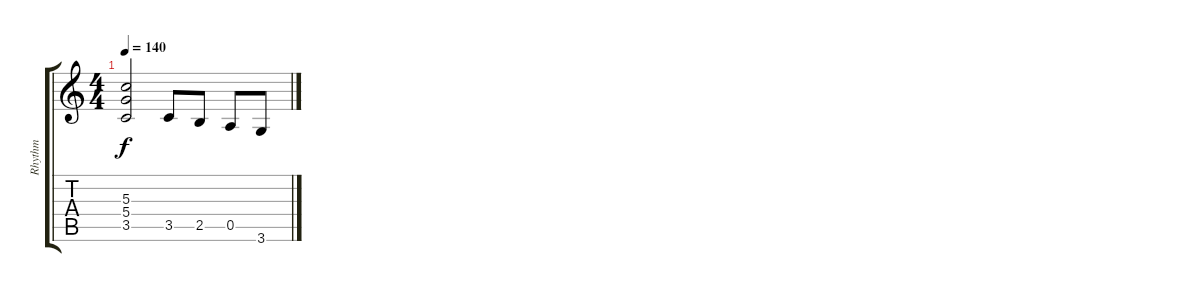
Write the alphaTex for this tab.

\track ("Rhythm" "Rhythm") {instrument distortionguitar}
\staff {score tabs}
\tuning (E4 B3 G3 D3 A2 E2) {hide}
\ts (4 4)
\tempo 140
\clef g2
\ks c
(5.3 5.4 3.5).2{dy f} 3.5.8 2.5.8 0.5.8 3.6.8
